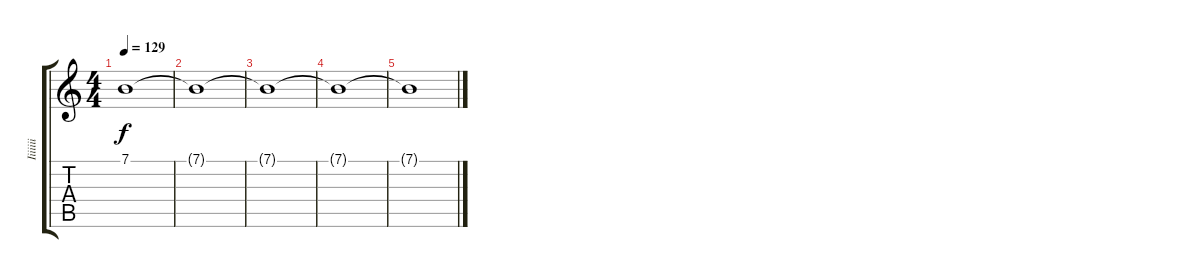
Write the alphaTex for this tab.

\track ("Iiiiiii" "Iiiiiii") {instrument stringensemble2}
\staff {score tabs}
\tuning (E4 B3 G3 D3 A2 E2) {hide}
\ts (4 4)
\tempo 129
\clef g2
\ks c
7.1{t}.1{dy f} |
7.1{t}.1 |
7.1{t}.1 |
7.1{t}.1 |
7.1{t}.1
